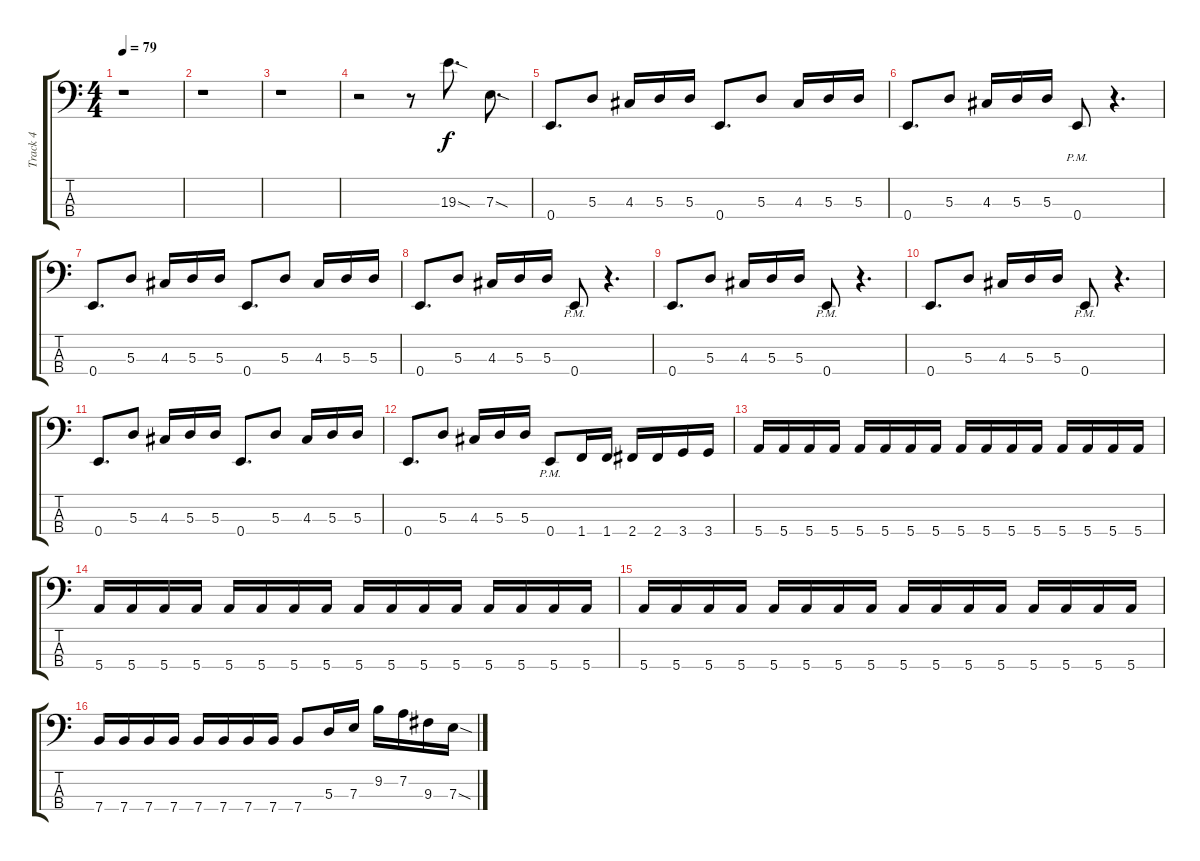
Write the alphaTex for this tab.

\track ("Track 4" "Track 4") {instrument electricbasspick}
\staff {score tabs}
\tuning (G2 D2 A1 E1) {hide}
\ts (4 4)
\tempo 79
\clef f4
\ks c
r.1{dy f instrument electricbasspick} |
r.1 |
r.1 |
r.2 r.8 19.3{sod}.8{d} 7.3{sod}.8{d} |
0.4.8{d} 5.3.8 4.3.16 5.3.16 5.3.16 0.4.8{d} 5.3.8 4.3.16 5.3.16 5.3.16 |
0.4.8{d} 5.3.8 4.3.16 5.3.16 5.3.16 0.4{pm}.8 r.4{d} |
0.4.8{d} 5.3.8 4.3.16 5.3.16 5.3.16 0.4.8{d} 5.3.8 4.3.16 5.3.16 5.3.16 |
0.4.8{d} 5.3.8 4.3.16 5.3.16 5.3.16 0.4{pm}.8 r.4{d} |
0.4.8{d} 5.3.8 4.3.16 5.3.16 5.3.16 0.4{pm}.8 r.4{d} |
0.4.8{d} 5.3.8 4.3.16 5.3.16 5.3.16 0.4{pm}.8 r.4{d} |
0.4.8{d} 5.3.8 4.3.16 5.3.16 5.3.16 0.4.8{d} 5.3.8 4.3.16 5.3.16 5.3.16 |
0.4.8{d} 5.3.8 4.3.16 5.3.16 5.3.16 0.4{pm}.8 1.4.16 1.4.16 2.4.16 2.4.16 3.4.16 3.4.16 |
5.4.16 5.4.16 5.4.16 5.4.16 5.4.16 5.4.16 5.4.16 5.4.16 5.4.16 5.4.16 5.4.16 5.4.16 5.4.16 5.4.16 5.4.16 5.4.16 |
5.4.16 5.4.16 5.4.16 5.4.16 5.4.16 5.4.16 5.4.16 5.4.16 5.4.16 5.4.16 5.4.16 5.4.16 5.4.16 5.4.16 5.4.16 5.4.16 |
5.4.16 5.4.16 5.4.16 5.4.16 5.4.16 5.4.16 5.4.16 5.4.16 5.4.16 5.4.16 5.4.16 5.4.16 5.4.16 5.4.16 5.4.16 5.4.16 |
7.4.16 7.4.16 7.4.16 7.4.16 7.4.16 7.4.16 7.4.16 7.4.16 7.4.8 5.3.16 7.3.16 9.2.16 7.2.16 9.3.16 7.3{sod}.16
